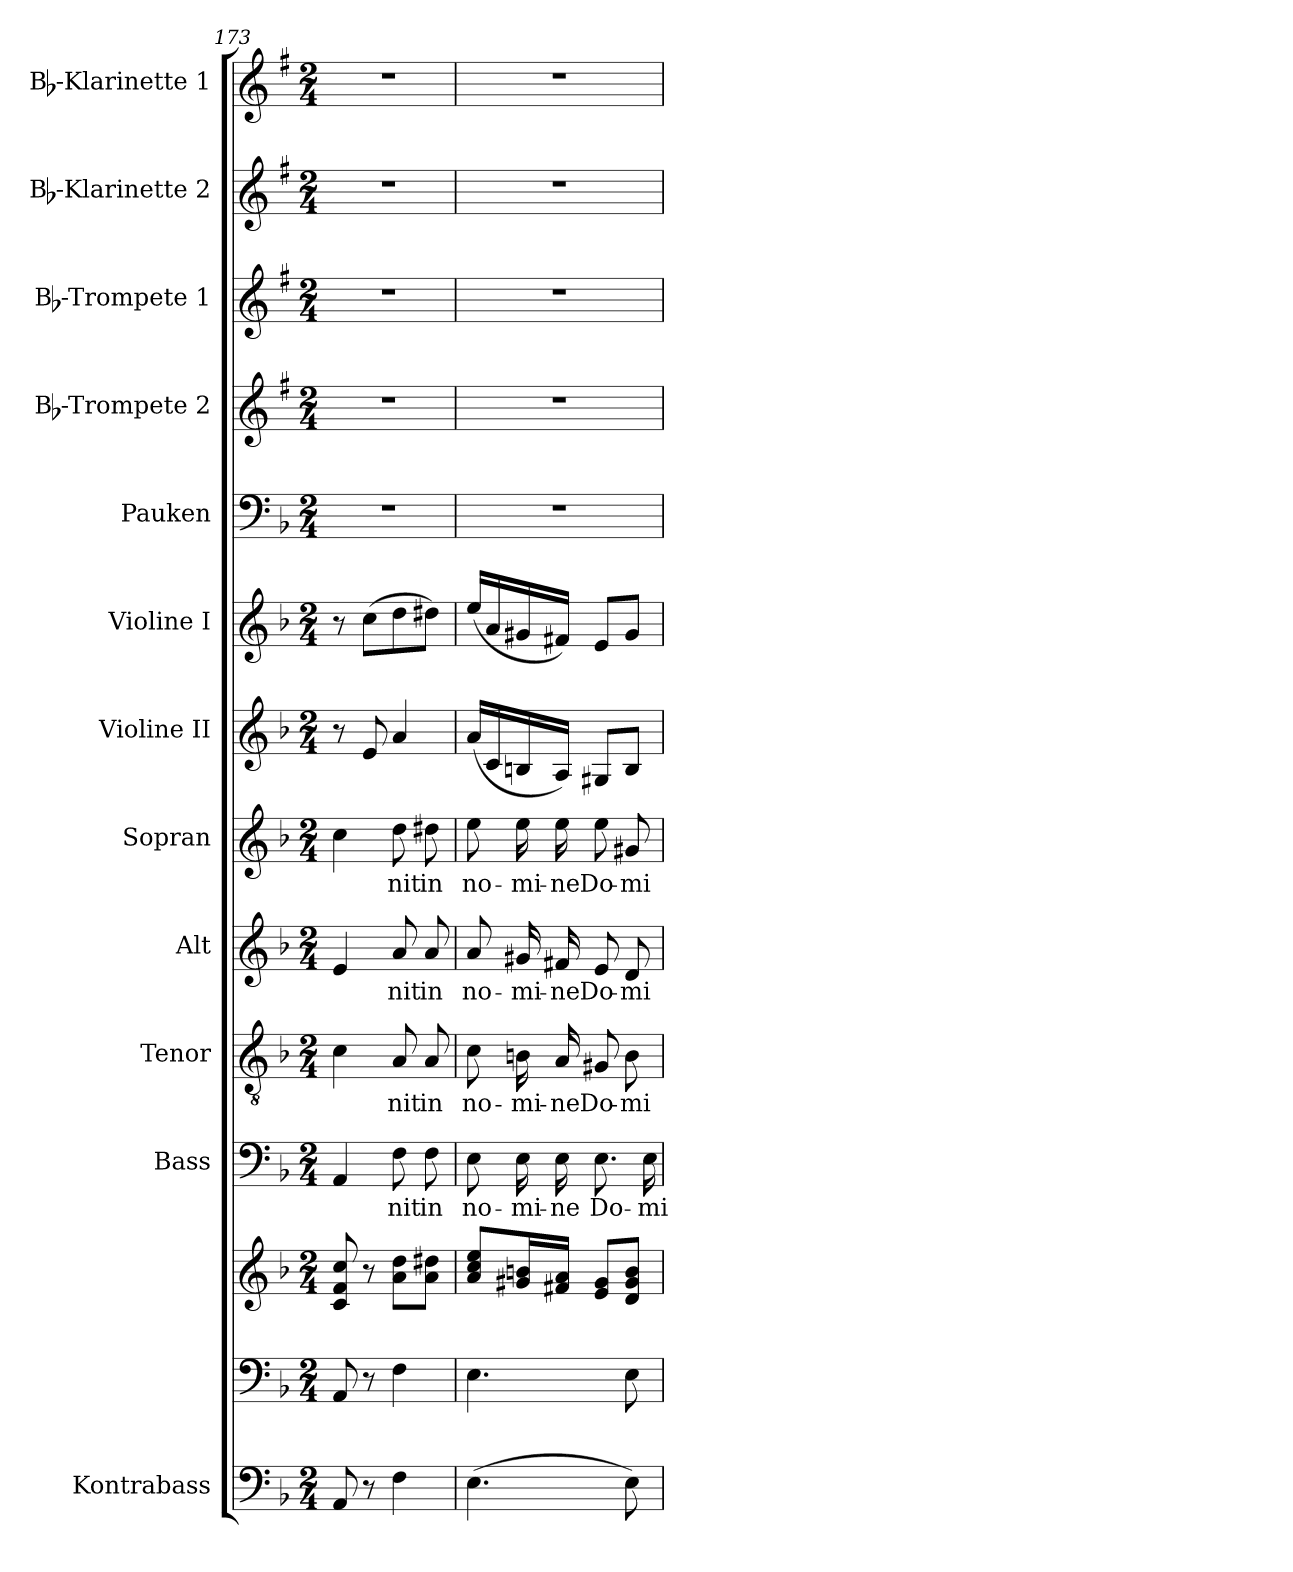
**kern	**kern	**kern	**kern	**text	**kern	**text	**kern	**text	**kern	**text	**kern	**kern	**kern	**kern	**kern	**kern	**kern
*part13	*part12	*part12	*part11	*part11	*part10	*part10	*part9	*part9	*part8	*part8	*part7	*part6	*part5	*part4	*part3	*part2	*part1
*staff14	*staff13	*staff12	*staff11	*staff11	*staff10	*staff10	*staff9	*staff9	*staff8	*staff8	*staff7	*staff6	*staff5	*staff4	*staff3	*staff2	*staff1
*I"Kontrabass	*	*	*I"Bass	*	*I"Tenor	*	*I"Alt	*	*I"Sopran	*	*I"Violine II	*I"Violine I	*I"Pauken	*I"Bb-Trompete 2	*I"Bb-Trompete 1	*I"Bb-Klarinette 2	*I"Bb-Klarinette 1
*I'Kb.	*	*	*I'B.	*	*I'T.	*	*I'A.	*	*I'S.	*	*I'Vl. II	*I'Vl. I	*I'Pk.	*I'Bb Trp. 2	*I'Bb Trp. 1	*I'Bb Kl. 2	*I'Bb Kl. 1
*clefF4	*clefF4	*clefG2	*clefF4	*	*clefGv2	*	*clefG2	*	*clefG2	*	*clefG2	*clefG2	*clefF4	*clefG2	*clefG2	*clefG2	*clefG2
*ITrd7c12	*	*	*	*	*	*	*	*	*	*	*	*	*	*ITrd1c2	*ITrd1c2	*ITrd1c2	*ITrd1c2
*k[b-]	*k[b-]	*k[b-]	*k[b-]	*	*k[b-]	*	*k[b-]	*	*k[b-]	*	*k[b-]	*k[b-]	*k[b-]	*k[b-]	*k[b-]	*k[b-]	*k[b-]
*F:	*F:	*F:	*F:	*	*F:	*	*F:	*	*F:	*	*F:	*F:	*F:	*F:	*F:	*F:	*F:
*M2/4	*M2/4	*M2/4	*M2/4	*	*M2/4	*	*M2/4	*	*M2/4	*	*M2/4	*M2/4	*M2/4	*M2/4	*M2/4	*M2/4	*M2/4
=173	=173	=173	=173	=173	=173	=173	=173	=173	=173	=173	=173	=173	=173	=173	=173	=173	=173
8AAA/	8AA/	8c/ 8f/ 8cc/	4AA/	.	4c\	.	4e/	.	4cc\	.	8r	8r	2r	2r	2r	2r	2r
8r	8r	8r	.	.	.	.	.	.	.	.	8e/	(>8cc\L	.	.	.	.	.
!	!	!	!	!LO:LY:b	!	!LO:LY:b	!	!LO:LY:b	!	!LO:LY:b	!	!	!	!	!	!	!
4FF\	4F\	8a\ 8dd\L	8F\	-nit	8A/	-nit	8a/	-nit	8dd\	-nit	4a/	8dd\	.	.	.	.	.
!	!	!	!	!LO:LY:b	!	!LO:LY:b	!	!LO:LY:b	!	!LO:LY:b	!	!	!	!	!	!	!
.	.	8a\ 8dd#X\J	8F\	in	8A/	in	8a/	in	8dd#X\	in	.	8dd#X\J)	.	.	.	.	.
=174	=174	=174	=174	=174	=174	=174	=174	=174	=174	=174	=174	=174	=174	=174	=174	=174	=174
!	!	!	!	!LO:LY:b	!	!LO:LY:b	!	!LO:LY:b	!	!LO:LY:b	!	!	!	!	!	!	!
(>4.EE\	4.E\	8a/ 8cc/ 8ee/L	8E\	no-	8c\	no-	8a/	no-	8ee\	no-	(<16a/LL	(<16ee/LL	2r	2r	2r	2r	2r
.	.	.	.	.	.	.	.	.	.	.	16c/	16a/	.	.	.	.	.
!	!	!	!	!LO:LY:b	!	!LO:LY:b	!	!LO:LY:b	!	!LO:LY:b	!	!	!	!	!	!	!
.	.	16g#X/ 16bn/L	16E\	-mi-	16Bn\	-mi-	16g#X/	-mi-	16ee\	-mi-	16Bn/	16g#X/	.	.	.	.	.
!	!	!	!	!LO:LY:b	!	!LO:LY:b	!	!LO:LY:b	!	!LO:LY:b	!	!	!	!	!	!	!
.	.	16f#X/ 16a/JJ	16E\	-ne	16A/	-ne	16f#X/	-ne	16ee\	-ne	16A/JJ)	16f#X/JJ)	.	.	.	.	.
!	!	!	!	!LO:LY:b	!	!LO:LY:b	!	!LO:LY:b	!	!LO:LY:b	!	!	!	!	!	!	!
.	.	8e/ 8g#/L	8.E\	Do-	8G#X/	Do-	8e/	Do-	8ee\	Do-	8G#X/L	8e/L	.	.	.	.	.
!	!	!	!	!	!	!LO:LY:b	!	!LO:LY:b	!	!LO:LY:b	!	!	!	!	!	!	!
8EE\)	8E\	8d/ 8g#/ 8b/J	.	.	8B\	-mi-	8d/	-mi-	8g#X/	-mi-	8B/J	8g#/J	.	.	.	.	.
!	!	!	!	!LO:LY:b	!	!	!	!	!	!	!	!	!	!	!	!	!
.	.	.	16E\	-mi-	.	.	.	.	.	.	.	.	.	.	.	.	.
=	=	=	=	=	=	=	=	=	=	=	=	=	=	=	=	=	=
*-	*-	*-	*-	*-	*-	*-	*-	*-	*-	*-	*-	*-	*-	*-	*-	*-	*-
